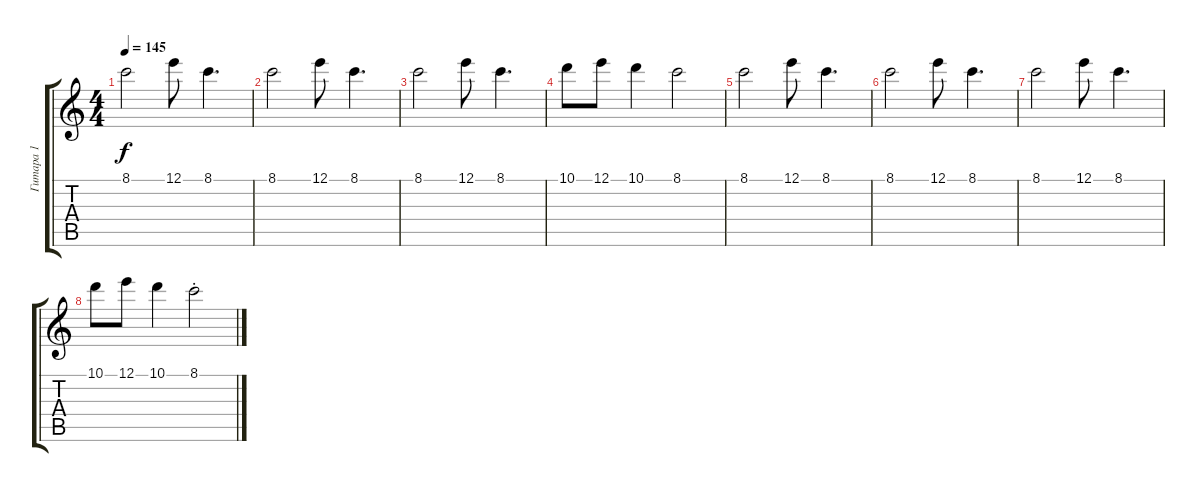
\track ("Гитара 1" "Гитара 1") {instrument overdrivenguitar}
\staff {score tabs}
\tuning (E4 B3 G3 D3 A2 E2) {hide}
\ts (4 4)
\tempo 145
\clef g2
\ks c
8.1.2{dy f} 12.1.8 8.1.4{d} |
8.1.2 12.1.8 8.1.4{d} |
8.1.2 12.1.8 8.1.4{d} |
10.1.8 12.1.8 10.1.4 8.1.2 |
8.1.2 12.1.8 8.1.4{d} |
8.1.2 12.1.8 8.1.4{d} |
8.1.2 12.1.8 8.1.4{d} |
10.1.8 12.1.8 10.1.4 8.1{st}.2
